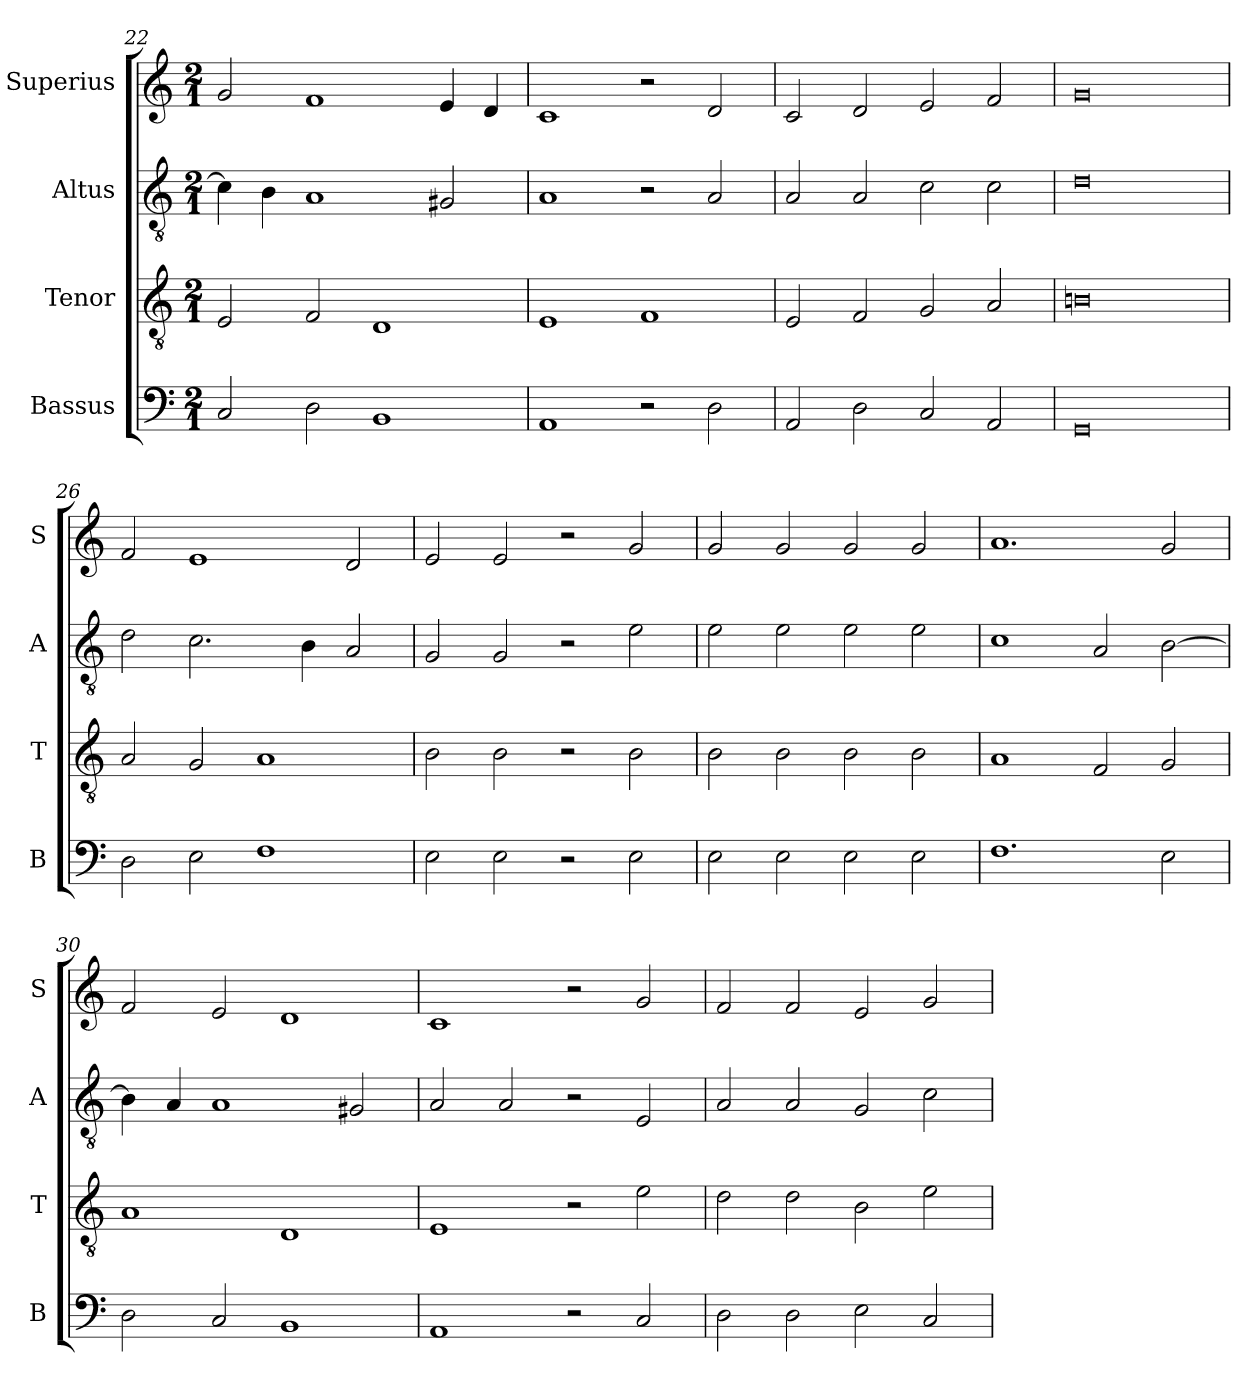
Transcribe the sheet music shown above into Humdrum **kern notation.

**kern	**kern	**kern	**kern
*part4	*part3	*part2	*part1
*staff4	*staff3	*staff2	*staff1
*I"Bassus	*I"Tenor	*I"Altus	*I"Superius
*I'B	*I'T	*I'A	*I'S
*clefF4	*clefGv2	*clefGv2	*clefG2
*k[]	*k[]	*k[]	*k[]
*C:	*C:	*C:	*C:
*M2/1	*M2/1	*M2/1	*M2/1
=22	=22	=22	=22
2C	2E	4c]	2g
.	.	4B	.
2D	2F	1A	1f
1BB	1D	.	.
.	.	2G#X	4e
.	.	.	4d
=23	=23	=23	=23
1AA	1E	1A	1c
2r	1F	2r	2r
2D	.	2A	2d
=24	=24	=24	=24
2AA	2E	2A	2c
2D	2F	2A	2d
2C	2G	2c	2e
2AA	2A	2c	2f
=25	=25	=25	=25
0GG	0Bn	0d	0g
=26	=26	=26	=26
2D	2A	2d	2f
2E	2G	2.c	1e
1F	1A	.	.
.	.	4B	.
.	.	2A	2d
=27	=27	=27	=27
2E	2B	2G	2e
2E	2B	2G	2e
2r	2r	2r	2r
2E	2B	2e	2g
=28	=28	=28	=28
2E	2B	2e	2g
2E	2B	2e	2g
2E	2B	2e	2g
2E	2B	2e	2g
=29	=29	=29	=29
1.F	1A	1c	1.a
.	2F	2A	.
2E	2G	[2B	2g
=30	=30	=30	=30
2D	1A	4B]	2f
.	.	4A	.
2C	.	1A	2e
1BB	1D	.	1d
.	.	2G#X	.
=31	=31	=31	=31
1AA	1E	2A	1c
.	.	2A	.
2r	2r	2r	2r
2C	2e	2E	2g
=32	=32	=32	=32
2D	2d	2A	2f
2D	2d	2A	2f
2E	2B	2G	2e
2C	2e	2c	2g
=	=	=	=
*-	*-	*-	*-
